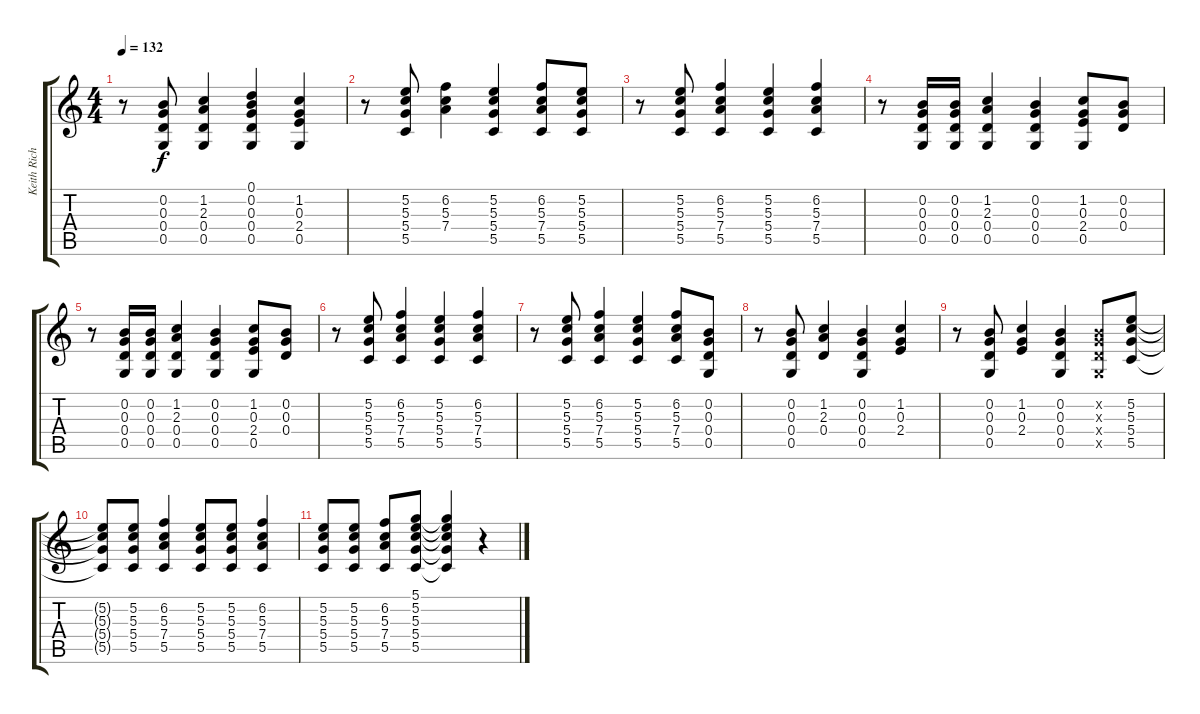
\track ("Keith Richards" "Keith Rich") {instrument electricguitarclean}
\staff {score tabs}
\tuning (D4 B3 G3 D3 G2 D2) {hide}
\ts (4 4)
\tempo 132
\clef g2
\ks c
r.8{dy f} (0.2 0.3 0.4 0.5).8 (1.2 2.3 0.4 0.5).4 (0.1 0.2 0.3 0.4 0.5).4 (1.2 0.3 2.4 0.5).4 |
r.8 (5.2 5.3 5.4 5.5).8 (6.2 5.3 7.4).4 (5.2 5.3 5.4 5.5).4 (6.2 5.3 7.4 5.5).8 (5.2 5.3 5.4 5.5).8 |
r.8 (5.2 5.3 5.4 5.5).8 (6.2 5.3 7.4 5.5).4 (5.2 5.3 5.4 5.5).4 (6.2 5.3 7.4 5.5).4 |
r.8 (0.2 0.3 0.4 0.5).16 (0.2 0.3 0.4 0.5).16 (1.2 2.3 0.4 0.5).4 (0.2 0.3 0.4 0.5).4 (1.2 0.3 2.4 0.5).8 (0.2 0.3 0.4).8 |
r.8 (0.2 0.3 0.4 0.5).16 (0.2 0.3 0.4 0.5).16 (1.2 2.3 0.4 0.5).4 (0.2 0.3 0.4 0.5).4 (1.2 0.3 2.4 0.5).8 (0.2 0.3 0.4).8 |
r.8 (5.2 5.3 5.4 5.5).8 (6.2 5.3 7.4 5.5).4 (5.2 5.3 5.4 5.5).4 (6.2 5.3 7.4 5.5).4 |
r.8 (5.2 5.3 5.4 5.5).8 (6.2 5.3 7.4 5.5).4 (5.2 5.3 5.4 5.5).4 (6.2 5.3 7.4 5.5).8 (0.2 0.3 0.4 0.5).8 |
r.8 (0.2 0.3 0.4 0.5).8 (1.2 2.3 0.4).4 (0.2 0.3 0.4 0.5).4 (1.2 0.3 2.4).4 |
r.8 (0.2 0.3 0.4 0.5).8 (1.2 0.3 2.4).4 (0.2 0.3 0.4 0.5).4 (0.2{x} 0.3{x} 0.4{x} 0.5{x}).8 (5.2 5.3 5.4 5.5).8 |
(5.2{t} 5.3{t} 5.4{t} 5.5{t}).8 (5.2 5.3 5.4 5.5).8 (6.2 5.3 7.4 5.5).4 (5.2 5.3 5.4 5.5).8 (5.2 5.3 5.4 5.5).8 (6.2 5.3 7.4 5.5).4 |
(5.2 5.3 5.4 5.5).8 (5.2 5.3 5.4 5.5).8 (6.2 5.3 7.4 5.5).8 (5.1 5.2 5.3 5.4 5.5).8 (5.1{t} 5.2{t} 5.3{t} 5.4{t} 5.5{t}).4 r.4
